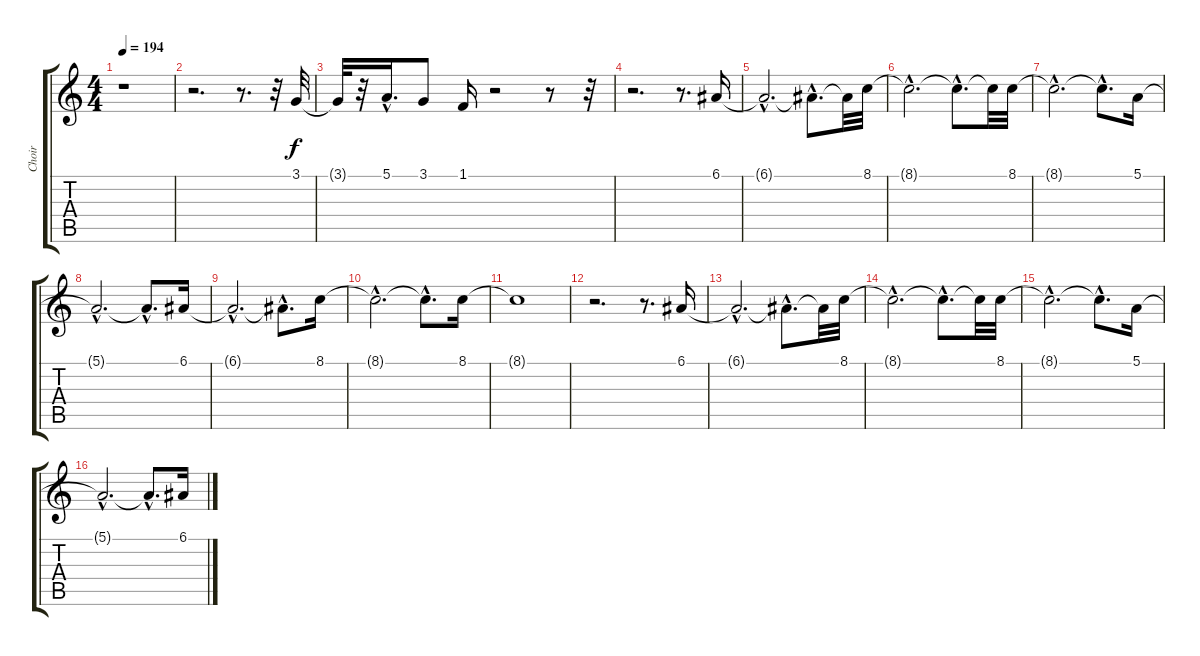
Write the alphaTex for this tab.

\track ("Choir" "Choir") {instrument harmonica}
\staff {score tabs}
\tuning (E4 B3 G3 D3 A2 E2) {hide}
\ts (4 4)
\tempo 194
\clef g2
\ks c
r.1{dy f} |
r.2{d} r.8{d} r.32 3.1.32 |
3.1{t}.32 r.32 5.1{hac}.16{d} 3.1.8 1.1.16 r.2 r.8 r.32 |
r.2{d} r.8{d} 6.1.16 |
6.1{hac t}.2{d} 6.1{hac t}.8{d} 6.1{t}.32 8.1.32 |
8.1{hac t}.2{d} 8.1{hac t}.8{d} 8.1{t}.32 8.1.32 |
8.1{hac t}.2{d} 8.1{hac t}.8{d} 5.1.16 |
5.1{hac t}.2{d} 5.1{hac t}.8{d} 6.1.16 |
6.1{hac t}.2{d} 6.1{hac t}.8{d} 8.1.16 |
8.1{hac t}.2{d} 8.1{hac t}.8{d} 8.1.16 |
8.1{t}.1 |
r.2{d} r.8{d} 6.1.16 |
6.1{hac t}.2{d} 6.1{hac t}.8{d} 6.1{t}.32 8.1.32 |
8.1{hac t}.2{d} 8.1{hac t}.8{d} 8.1{t}.32 8.1.32 |
8.1{hac t}.2{d} 8.1{hac t}.8{d} 5.1.16 |
5.1{hac t}.2{d} 5.1{hac t}.8{d} 6.1.16
